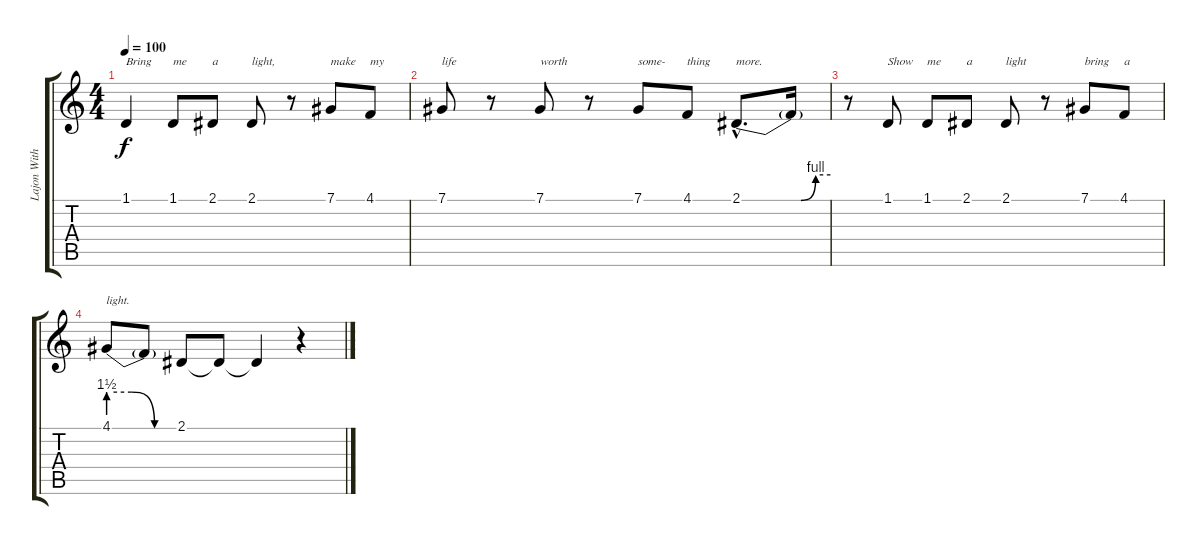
\track ("Lajon Witherspoon - Vocals" "Lajon With") {instrument lead2sawtooth}
\staff {score tabs}
\tuning (Db4 Ab3 E3 B2 Gb2 Db2) {hide}
\ts (4 4)
\tempo 100
\clef g2
\ks c
1.1.4{txt "Bring" dy f} 1.1.8{txt "me"} 2.1.8{txt "a"} 2.1.8{txt "light,"} r.8 7.1.8{txt "make"} 4.1.8{txt "my"} |
7.1.8{txt "life"} r.8 7.1.8{txt "worth"} r.8 7.1.8{txt "some-"} 4.1.8{txt "thing"} 2.1{be (custom 0 0 20 0 40 0 50 4 60 4) hac}.8{d txt "more."} 2.1{t}.16 |
r.8 1.1.8{txt "Show"} 1.1.8{txt "me"} 2.1.8{txt "a"} 2.1.8{txt "light"} r.8 7.1.8{txt "bring"} 4.1.8{txt "a"} |
4.1{be (custom 0 6 20 6 40 0 60 0)}.8{txt "light."} 4.1{t}.8 2.1.8 2.1{t}.8 2.1{t}.4 r.4
